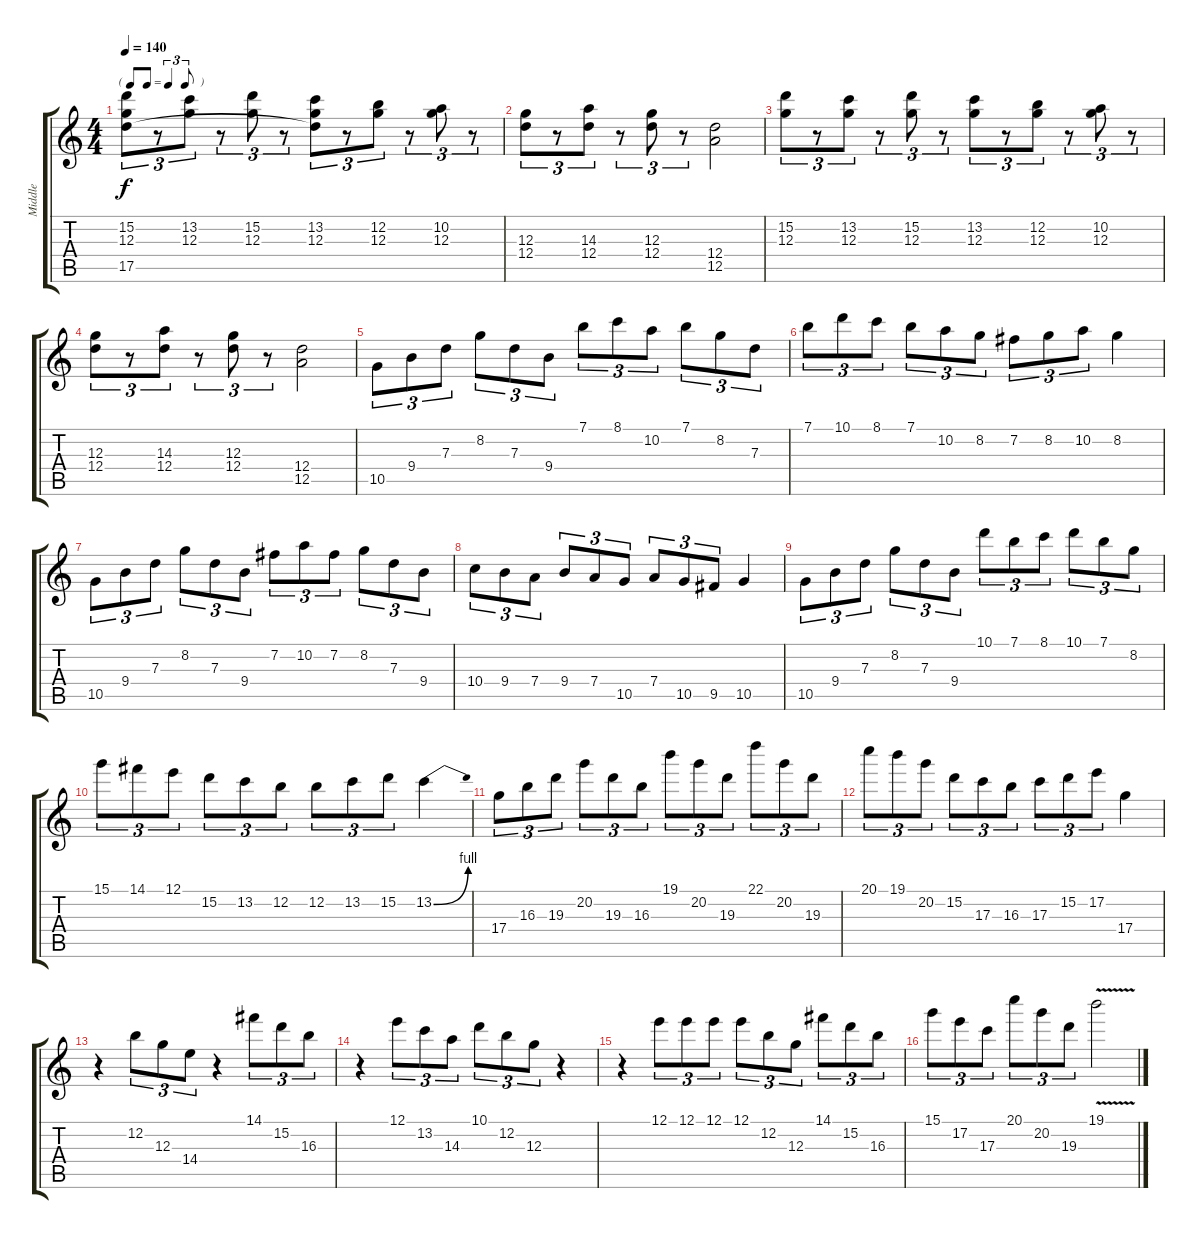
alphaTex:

\track ("Middle" "Middle") {instrument overdrivenguitar}
\staff {score tabs}
\tuning (E4 B3 G3 D3 A2 E2) {hide}
\ts (4 4)
\tf triplet8th
\tempo 140
\clef g2
\ks c
(15.2 12.3 17.5).8{tu (3 2) dy f} r.8{tu (3 2)} (13.2 12.3).8{tu (3 2)} r.8{tu (3 2)} (15.2 12.3).8{tu (3 2)} r.8{tu (3 2)} (13.2 12.3 17.5{t}).8{tu (3 2)} r.8{tu (3 2)} (12.2 12.3).8{tu (3 2)} r.8{tu (3 2)} (10.2 12.3).8{tu (3 2)} r.8{tu (3 2)} |
(12.3 12.4).8{tu (3 2)} r.8{tu (3 2)} (14.3 12.4).8{tu (3 2)} r.8{tu (3 2)} (12.3 12.4).8{tu (3 2)} r.8{tu (3 2)} (12.4 12.5).2 |
(15.2 12.3).8{tu (3 2)} r.8{tu (3 2)} (13.2 12.3).8{tu (3 2)} r.8{tu (3 2)} (15.2 12.3).8{tu (3 2)} r.8{tu (3 2)} (13.2 12.3).8{tu (3 2)} r.8{tu (3 2)} (12.2 12.3).8{tu (3 2)} r.8{tu (3 2)} (10.2 12.3).8{tu (3 2)} r.8{tu (3 2)} |
(12.3 12.4).8{tu (3 2)} r.8{tu (3 2)} (14.3 12.4).8{tu (3 2)} r.8{tu (3 2)} (12.3 12.4).8{tu (3 2)} r.8{tu (3 2)} (12.4 12.5).2 |
10.5.8{tu (3 2)} 9.4.8{tu (3 2)} 7.3.8{tu (3 2)} 8.2.8{tu (3 2)} 7.3.8{tu (3 2)} 9.4.8{tu (3 2)} 7.1.8{tu (3 2)} 8.1.8{tu (3 2)} 10.2.8{tu (3 2)} 7.1.8{tu (3 2)} 8.2.8{tu (3 2)} 7.3.8{tu (3 2)} |
7.1.8{tu (3 2)} 10.1.8{tu (3 2)} 8.1.8{tu (3 2)} 7.1.8{tu (3 2)} 10.2.8{tu (3 2)} 8.2.8{tu (3 2)} 7.2.8{tu (3 2)} 8.2.8{tu (3 2)} 10.2.8{tu (3 2)} 8.2.4 |
10.5.8{tu (3 2)} 9.4.8{tu (3 2)} 7.3.8{tu (3 2)} 8.2.8{tu (3 2)} 7.3.8{tu (3 2)} 9.4.8{tu (3 2)} 7.2.8{tu (3 2)} 10.2.8{tu (3 2)} 7.2.8{tu (3 2)} 8.2.8{tu (3 2)} 7.3.8{tu (3 2)} 9.4.8{tu (3 2)} |
10.4.8{tu (3 2)} 9.4.8{tu (3 2)} 7.4.8{tu (3 2)} 9.4.8{tu (3 2)} 7.4.8{tu (3 2)} 10.5.8{tu (3 2)} 7.4.8{tu (3 2)} 10.5.8{tu (3 2)} 9.5.8{tu (3 2)} 10.5.4 |
10.5.8{tu (3 2)} 9.4.8{tu (3 2)} 7.3.8{tu (3 2)} 8.2.8{tu (3 2)} 7.3.8{tu (3 2)} 9.4.8{tu (3 2)} 10.1.8{tu (3 2)} 7.1.8{tu (3 2)} 8.1.8{tu (3 2)} 10.1.8{tu (3 2)} 7.1.8{tu (3 2)} 8.2.8{tu (3 2)} |
15.1.8{tu (3 2)} 14.1.8{tu (3 2)} 12.1.8{tu (3 2)} 15.2.8{tu (3 2)} 13.2.8{tu (3 2)} 12.2.8{tu (3 2)} 12.2.8{tu (3 2)} 13.2.8{tu (3 2)} 15.2.8{tu (3 2)} 13.2{be (bend 0 0 60 4)}.4 |
17.4.8{tu (3 2)} 16.3.8{tu (3 2)} 19.3.8{tu (3 2)} 20.2.8{tu (3 2)} 19.3.8{tu (3 2)} 16.3.8{tu (3 2)} 19.1.8{tu (3 2)} 20.2.8{tu (3 2)} 19.3.8{tu (3 2)} 22.1.8{tu (3 2)} 20.2.8{tu (3 2)} 19.3.8{tu (3 2)} |
20.1.8{tu (3 2)} 19.1.8{tu (3 2)} 20.2.8{tu (3 2)} 15.2.8{tu (3 2)} 17.3.8{tu (3 2)} 16.3.8{tu (3 2)} 17.3.8{tu (3 2)} 15.2.8{tu (3 2)} 17.2.8{tu (3 2)} 17.4.4 |
r.4 12.2.8{tu (3 2)} 12.3.8{tu (3 2)} 14.4.8{tu (3 2)} r.4 14.1.8{tu (3 2)} 15.2.8{tu (3 2)} 16.3.8{tu (3 2)} |
r.4 12.1.8{tu (3 2)} 13.2.8{tu (3 2)} 14.3.8{tu (3 2)} 10.1.8{tu (3 2)} 12.2.8{tu (3 2)} 12.3.8{tu (3 2)} r.4 |
r.4 12.1.8{tu (3 2)} 12.1.8{tu (3 2)} 12.1.8{tu (3 2)} 12.1.8{tu (3 2)} 12.2.8{tu (3 2)} 12.3.8{tu (3 2)} 14.1.8{tu (3 2)} 15.2.8{tu (3 2)} 16.3.8{tu (3 2)} |
15.1.8{tu (3 2)} 17.2.8{tu (3 2)} 17.3.8{tu (3 2)} 20.1.8{tu (3 2)} 20.2.8{tu (3 2)} 19.3.8{tu (3 2)} 19.1{v}.2
